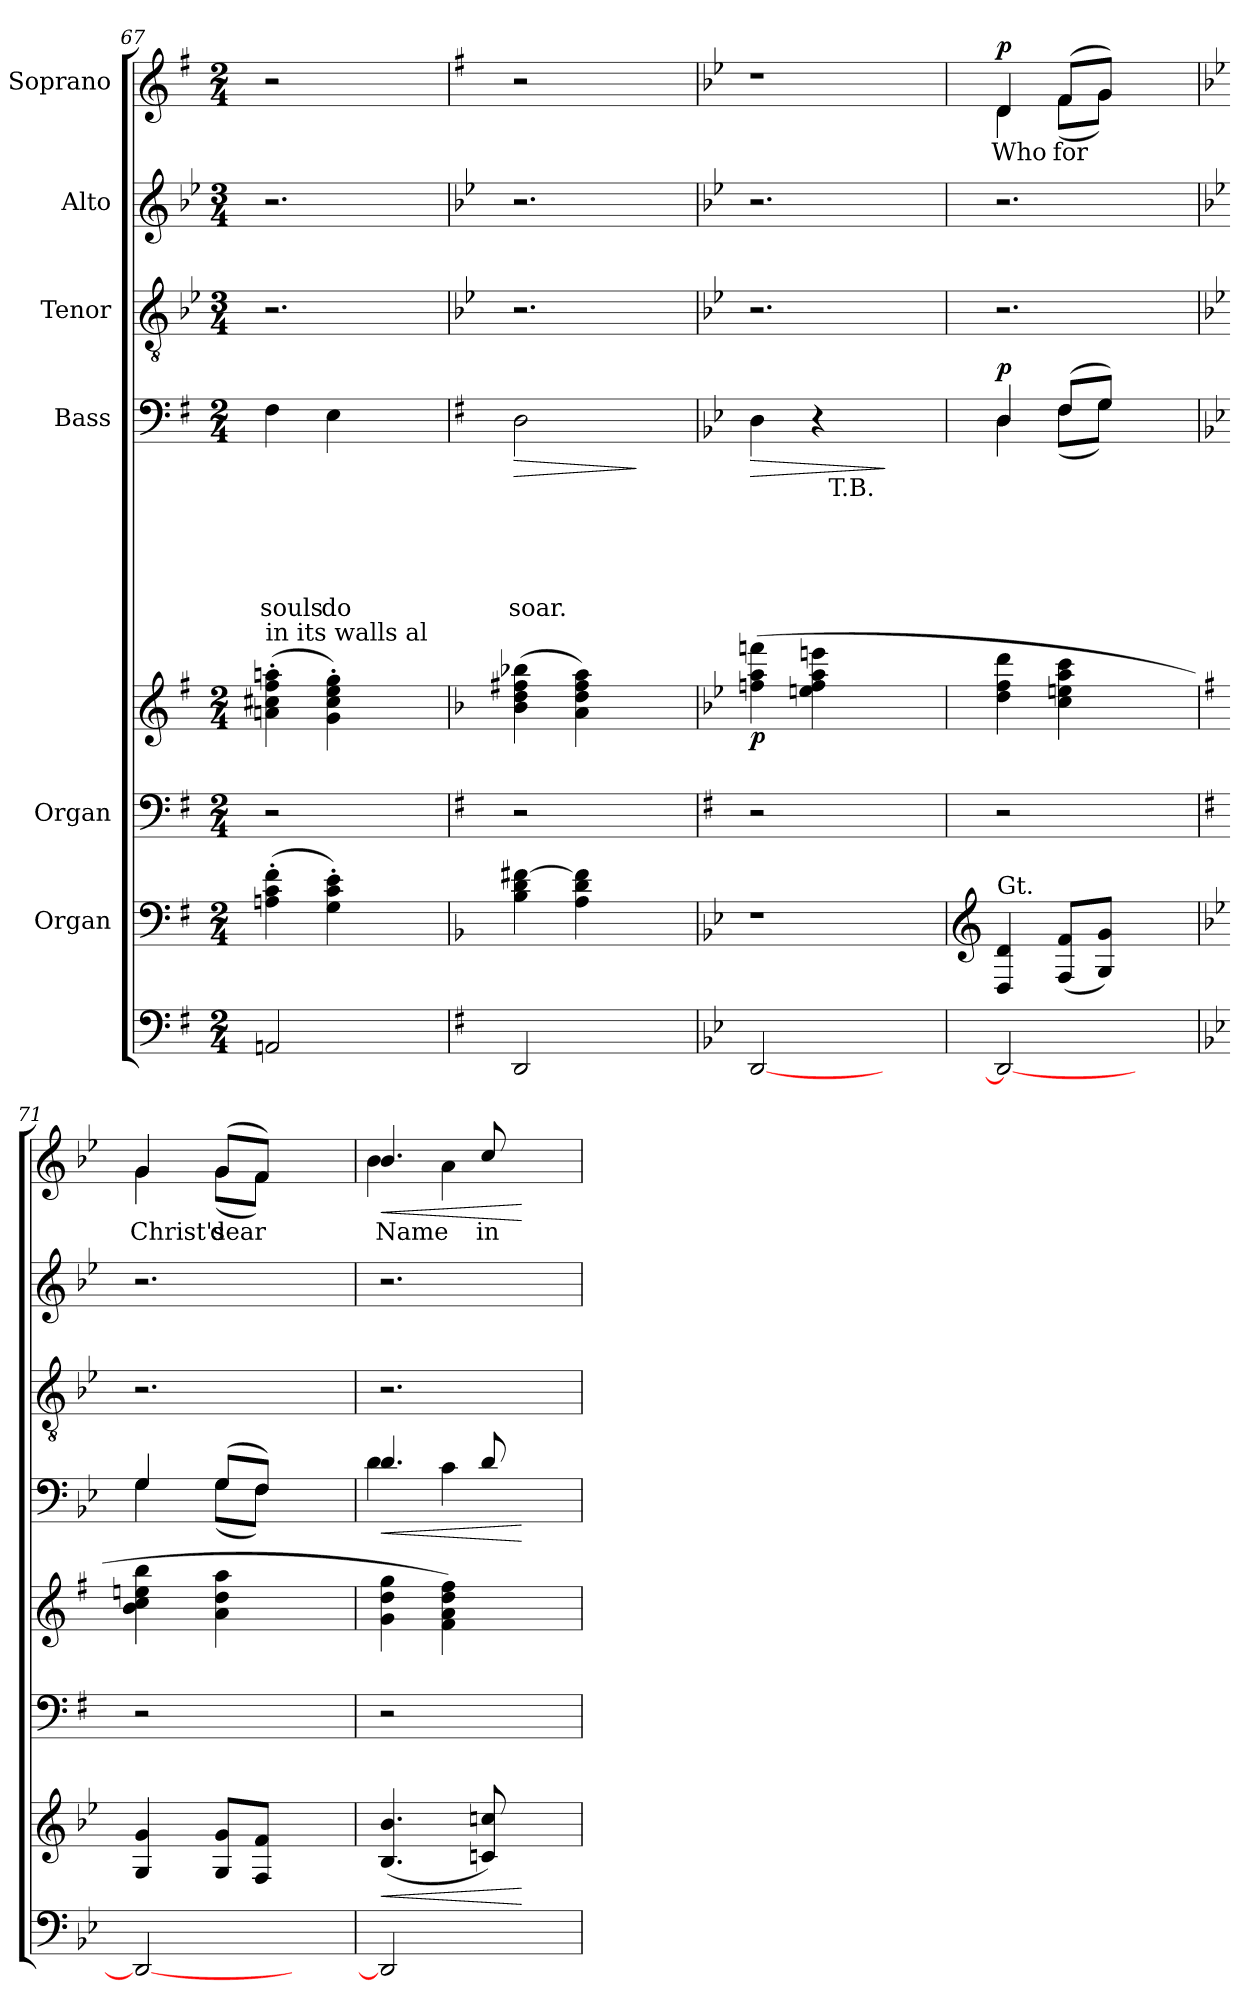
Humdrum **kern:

**kern	**kern	**dynam	**kern	**kern	**dynam	**kern	**text	**text	**text	**text	**text	**dynam	**kern	**kern	**kern	**text	**dynam
*part8	*part7	*part7	*part6	*part5	*part5	*part4	*part4	*part4	*part4	*part4	*part4	*part4	*part3	*part2	*part1	*part1	*part1
*staff8	*staff7	*staff7	*staff6	*staff5	*staff5	*staff4	*staff4	*staff4	*staff4	*staff4	*staff4	*staff4	*staff3	*staff2	*staff1	*staff1	*staff1
*	*I"Organ	*	*I"Organ	*	*	*I"Bass	*	*	*	*	*	*	*I"Tenor	*I"Alto	*I"Soprano	*	*
*clefF4	*clefF4	*	*clefF4	*clefG2	*	*clefF4	*	*	*	*	*	*	*clefGv2	*clefG2	*clefG2	*	*
*k[f#]	*k[f#]	*	*k[f#]	*k[f#]	*	*k[f#]	*	*	*	*	*	*	*k[b-e-]	*k[b-e-]	*k[f#]	*	*
*G:	*G:	*	*G:	*G:	*	*G:	*	*	*	*	*	*	*B-:	*B-:	*G:	*	*
*M2/4	*M2/4	*	*M2/4	*M2/4	*	*M2/4	*	*	*	*	*	*	*M3/4	*M3/4	*M2/4	*	*
=67	=67	=67	=67	=67	=67	=67	=67	=67	=67	=67	=67	=67	=67	=67	=67	=67	=67
!	!	!	!	!LO:TX:a:t=in its  walls al	!	!	!	!	!	!	!	!	!	!	!	!	!
!	!	!	!	!	!	!	!	!	!	!	!LO:LY:b	!	!	!	!	!	!
2AAn/	(>4An\'> 4c\'> 4f#\'>	.	2r	(>4an\'> 4cc#X\'> 4ff#\'> 4aan\'>	.	4F#\	.	.	.	.	souls	.	2.r	2.r	2r	.	.
!	!	!	!	!	!	!	!	!	!	!	!LO:LY:b	!	!	!	!	!	!
.	4G\'> 4c\'> 4e\'>)	.	.	4g\'> 4cc#\'> 4ee\'> 4gg\'>)	.	4E\	.	.	.	.	do	.	.	.	.	.	.
4ryy	4ryy	.	4ryy	4ryy	.	4ryy	.	.	.	.	.	.	.	.	4ryy	.	.
=68	=68	=68	=68	=68	=68	=68	=68	=68	=68	=68	=68	=68	=68	=68	=68	=68	=68
*	*k[b-]	*	*	*k[b-]	*	*	*	*	*	*	*	*	*	*	*	*	*
*	*F:	*	*	*F:	*	*	*	*	*	*	*	*	*	*	*	*	*
!	!	!	!	!	!	!	!	!	!	!	!LO:LY:b	!LO:HP:b	!	!	!	!	!
2DD/	4B-\ 4d\ [>4f#X\	.	2r	(>4b-\ 4dd\ 4ff#X\ 4bb-X\	.	2D\	.	.	.	.	soar.	>	2.r	2.r	2r	.	.
.	4A\ 4d\ 4f#\]	.	.	4a\ 4dd\ 4ff#\ 4aa\)	.	.	.	.	.	.	.	.	.	.	.	.	.
4ryy	4ryy	.	4ryy	4ryy	.	4ryy	.	.	.	.	.	]	.	.	4ryy	.	.
!!LO:PB:g=z
=69	=69	=69	=69	=69	=69	=69	=69	=69	=69	=69	=69	=69	=69	=69	=69	=69	=69
*k[b-e-]	*k[b-e-]	*	*	*k[b-e-]	*	*k[b-e-]	*	*	*	*	*	*	*	*	*k[b-e-]	*	*
*B-:	*B-:	*	*	*B-:	*	*B-:	*	*	*	*	*	*	*	*	*B-:	*	*
!	!LO:N:vis=1	!	!	!	!LO:DY:b	!	!	!	!	!	!	!LO:HP:b	!	!	!LO:N:vis=1	!	!
*	*	*	*	*	*	*^	*	*	*	*	*	*	*	*	*	*	*
[<2DD/	2r	.	2r	(>4ffn\ 4aa\ 4fffn\	p	4D\	4ryy	.	.	.	.	.	>	2.r	2.r	2r	.	.
.	.	.	.	4een\ 4ff\ 4aa\ 4eeen\	.	4r	32ryy	.	.	.	.	.	.	.	.	.	.	.
!	!	!	!	!	!	!	!LO:TX:b:t=T.B.	!	!	!	!	!	!	!	!	!	!	!
.	.	.	.	.	.	.	4...ryy	.	.	.	.	.	.	.	.	.	.	.
4ryy	4ryy	.	4ryy	4ryy	.	4ryy	.	.	.	.	.	.	]	.	.	4ryy	.	.
=70	=70	=70	=70	=70	=70	=70	=70	=70	=70	=70	=70	=70	=70	=70	=70	=70	=70	=70
*	*clefG2	*	*	*	*	*	*	*	*	*	*	*	*	*	*	*	*	*
!	!LO:TX:a:t=Gt.	!	!	!	!	!	!	!	!	!	!	!	!	!	!	!	!	!
!	!	!	!	!	!	!	!	!	!	!	!	!	!LO:DY:b	!	!	!	!LO:LY:b	!LO:DY:a
*	*	*	*	*	*	*	*	*	*	*	*	*	*	*	*	*^	*	*
2DD/_	4D/ 4d/	.	2r	4dd\ 4ff\ 4ddd\	.	4D/	4D\	.	.	.	.	.	p	2.r	2.r	4d/	4d\	Who	p
!	!	!	!	!	!	!	!	!	!	!	!	!	!	!	!	!	!	!LO:LY:b	!
.	(<8F/ 8f/L	.	.	4cc\ 4een\ 4aa\ 4ccc\	.	(>8F/L	(<8F\L	.	.	.	.	.	.	.	.	(>8f/L	(<8f\L	for	.
.	8G/ 8g/J)	.	.	.	.	8G/J)	8G\J)	.	.	.	.	.	.	.	.	8g/J)	8g\J)	.	.
4ryy	4ryy	.	4ryy	4ryy	.	4ryy	4ryy	.	.	.	.	.	.	.	.	4ryy	4ryy	.	.
=71	=71	=71	=71	=71	=71	=71	=71	=71	=71	=71	=71	=71	=71	=71	=71	=71	=71	=71	=71
*	*	*	*	*k[f#]	*	*	*	*	*	*	*	*	*	*	*	*	*	*	*
*	*	*	*	*G:	*	*	*	*	*	*	*	*	*	*	*	*	*	*	*
!	!	!	!	!	!	!	!	!	!	!	!	!	!	!	!	!	!	!LO:LY:b	!
2DD/_	4G/ 4g/	.	2r	4b\ 4cc\ 4een\ 4bb\	.	4G/	4G\	.	.	.	.	.	.	2.r	2.r	4g/	4g\	Christ's	.
!	!	!	!	!	!	!	!	!	!	!	!	!	!	!	!	!	!	!LO:LY:b	!
.	8G/ 8g/L	.	.	4a\ 4dd\ 4aa\	.	(>8G/L	(<8G\L	.	.	.	.	.	.	.	.	(>8g/L	(<8g\L	dear	.
.	8F/ 8f/J	.	.	.	.	8F/J)	8F\J)	.	.	.	.	.	.	.	.	8f/J)	8f\J)	.	.
4ryy	4ryy	.	4ryy	4ryy	.	4ryy	4ryy	.	.	.	.	.	.	.	.	4ryy	4ryy	.	.
=72	=72	=72	=72	=72	=72	=72	=72	=72	=72	=72	=72	=72	=72	=72	=72	=72	=72	=72	=72
!	!	!LO:HP:b	!	!	!	!	!	!	!	!	!	!	!LO:HP:b	!	!	!	!	!LO:LY:b	!LO:HP:b
2DD/]	(<4.B-/ 4.b-/	<	2r	4g\ 4dd\ 4gg\	.	4.d/	4d\	.	.	.	.	.	<	2.r	2.r	4.b-/	4b-\	Name	<
.	.	.	.	4f#\ 4a\ 4dd\ 4ff#\)	.	.	4c\	.	.	.	.	.	.	.	.	.	4a\	.	.
!	!	!	!	!	!	!	!	!	!	!	!	!	!	!	!	!	!	!LO:LY:b:rj	!
.	8cn/ 8ccn/)	.	.	.	.	8d/	.	.	.	.	.	.	.	.	.	8cc/	.	in	.
4ryy	4ryy	[	4ryy	4ryy	.	4ryy	4ryy	.	.	.	.	.	[	.	.	4ryy	4ryy	.	[
*	*	*	*	*	*	*v	*v	*	*	*	*	*	*	*	*	*v	*v	*	*
=	=	=	=	=	=	=	=	=	=	=	=	=	=	=	=	=	=
*-	*-	*-	*-	*-	*-	*-	*-	*-	*-	*-	*-	*-	*-	*-	*-	*-	*-
